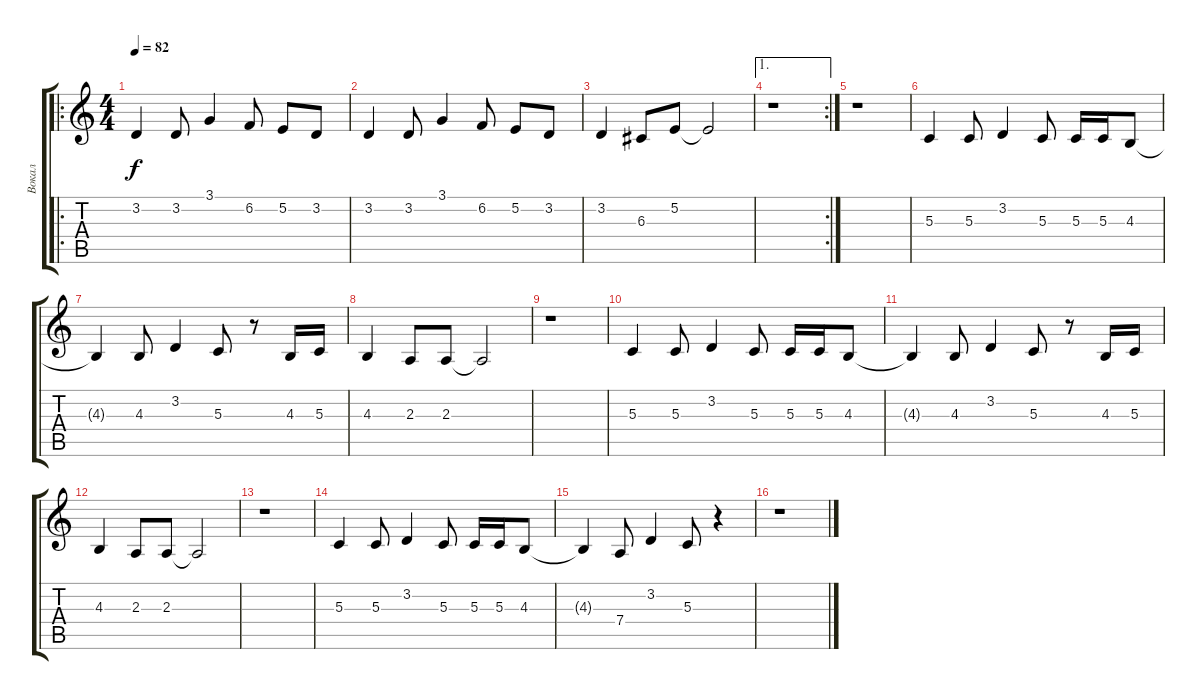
\track ("Вокал" "Вокал") {instrument oboe}
\staff {score tabs}
\tuning (E4 B3 G3 D3 A2 E2) {hide}
\ro
\ts (4 4)
\tempo 82
\clef g2
\ks c
3.2.4{dy f} 3.2.8 3.1.4 6.2.8 5.2.8 3.2.8 |
3.2.4 3.2.8 3.1.4 6.2.8 5.2.8 3.2.8 |
3.2.4 6.3.8 5.2.8 5.2{t}.2 |
\ae 1
\rc 2
r.1 |
r.1 |
5.3.4 5.3.8 3.2.4 5.3.8 5.3.16 5.3.16 4.3.8 |
4.3{t}.4 4.3.8 3.2.4 5.3.8 r.8 4.3.16 5.3.16 |
4.3.4 2.3.8 2.3.8 2.3{t}.2 |
r.1 |
5.3.4 5.3.8 3.2.4 5.3.8 5.3.16 5.3.16 4.3.8 |
4.3{t}.4 4.3.8 3.2.4 5.3.8 r.8 4.3.16 5.3.16 |
4.3.4 2.3.8 2.3.8 2.3{t}.2 |
r.1 |
5.3.4 5.3.8 3.2.4 5.3.8 5.3.16 5.3.16 4.3.8 |
4.3{t}.4 7.4.8 3.2.4 5.3.8 r.4 |
r.1
